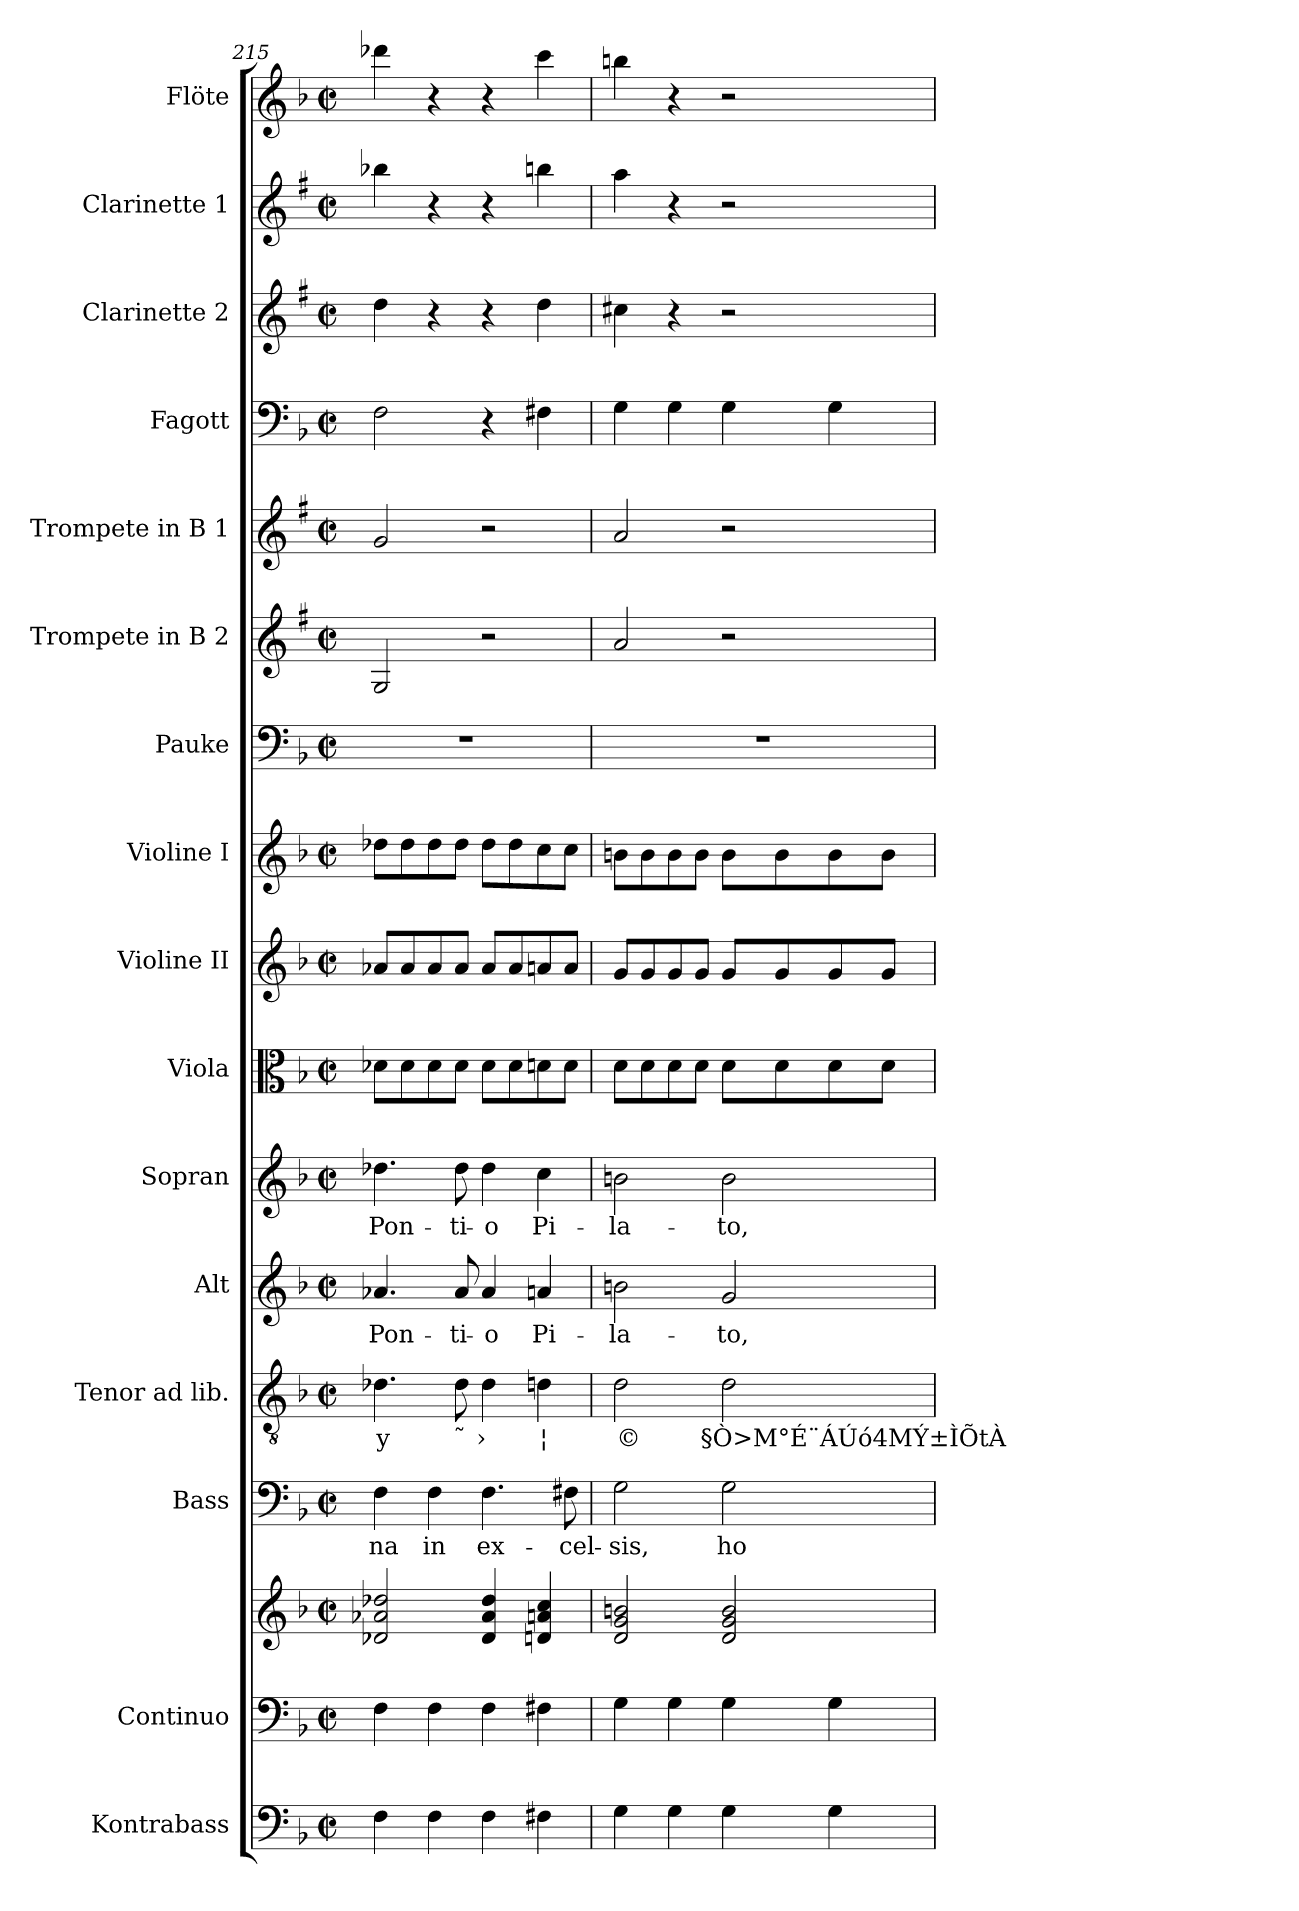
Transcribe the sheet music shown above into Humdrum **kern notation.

**kern	**kern	**kern	**kern	**text	**kern	**text	**kern	**text	**kern	**text	**kern	**kern	**kern	**kern	**kern	**kern	**kern	**kern	**kern	**kern
*part16	*part15	*part15	*part14	*part14	*part13	*part13	*part12	*part12	*part11	*part11	*part10	*part9	*part8	*part7	*part6	*part5	*part4	*part3	*part2	*part1
*staff17	*staff16	*staff15	*staff14	*staff14	*staff13	*staff13	*staff12	*staff12	*staff11	*staff11	*staff10	*staff9	*staff8	*staff7	*staff6	*staff5	*staff4	*staff3	*staff2	*staff1
*I"Kontrabass	*I"Continuo	*	*I"Bass	*	*I"Tenor ad lib.	*	*I"Alt	*	*I"Sopran	*	*I"Viola	*I"Violine II	*I"Violine I	*I"Pauke	*I"Trompete in B 2	*I"Trompete in B 1	*I"Fagott	*I"Clarinette 2	*I"Clarinette 1	*I"Flöte
*I'Kb.	*I'cont.	*	*I'B	*	*I'T	*	*I'A	*	*I'S	*	*I'Vla.	*I'Vl. II	*I'Vl. I	*I'Pk.	*	*	*I'Fg.	*I'Cl. 2	*I'Cl. 1	*I'Fl.
*clefF4	*clefF4	*clefG2	*clefF4	*	*clefGv2	*	*clefG2	*	*clefG2	*	*clefC3	*clefG2	*clefG2	*clefF4	*clefG2	*clefG2	*clefF4	*clefG2	*clefG2	*clefG2
*ITrd7c12	*	*	*	*	*	*	*	*	*	*	*	*	*	*	*ITrd1c2	*ITrd1c2	*	*ITrd1c2	*ITrd1c2	*
*k[b-]	*k[b-]	*k[b-]	*k[b-]	*	*k[b-]	*	*k[b-]	*	*k[b-]	*	*k[b-]	*k[b-]	*k[b-]	*k[b-]	*k[b-]	*k[b-]	*k[b-]	*k[b-]	*k[b-]	*k[b-]
*F:	*F:	*F:	*F:	*	*F:	*	*F:	*	*F:	*	*F:	*F:	*F:	*F:	*F:	*F:	*F:	*F:	*F:	*F:
*M2/2	*M2/2	*M2/2	*M2/2	*	*M2/2	*	*M2/2	*	*M2/2	*	*M2/2	*M2/2	*M2/2	*M2/2	*M2/2	*M2/2	*M2/2	*M2/2	*M2/2	*M2/2
*met(c|)	*met(c|)	*met(c|)	*met(c|)	*	*met(c|)	*	*met(c|)	*	*met(c|)	*	*met(c|)	*met(c|)	*met(c|)	*met(c|)	*met(c|)	*met(c|)	*met(c|)	*met(c|)	*met(c|)	*met(c|)
=215	=215	=215	=215	=215	=215	=215	=215	=215	=215	=215	=215	=215	=215	=215	=215	=215	=215	=215	=215	=215
!	!	!	!	!LO:LY:b	!	!LO:LY:b	!	!LO:LY:b	!	!LO:LY:b	!	!	!	!	!	!	!	!	!	!
4FF\	4F\	2d-X/ 2a-X/ 2dd-X/	4F\	-na	4.d-X\	y	4.a-X/	Pon-	4.dd-X\	Pon-	8d-X\L	8a-X/L	8dd-X\L	1r	2F/	2f/	2F\	4cc\	4aa-X\	4ddd-X\
.	.	.	.	.	.	.	.	.	.	.	8d-\	8a-/	8dd-\	.	.	.	.	.	.	.
!	!	!	!	!LO:LY:b	!	!	!	!	!	!	!	!	!	!	!	!	!	!	!	!
4FF\	4F\	.	4F\	in	.	.	.	.	.	.	8d-\	8a-/	8dd-\	.	.	.	.	4r	4r	4r
!	!	!	!	!	!	!LO:LY:b	!	!LO:LY:b	!	!LO:LY:b	!	!	!	!	!	!	!	!	!	!
.	.	.	.	.	8d-\	˜	8a-/	-ti-	8dd-\	-ti-	8d-\J	8a-/J	8dd-\J	.	.	.	.	.	.	.
!	!	!	!	!LO:LY:b	!	!LO:LY:b	!	!LO:LY:b	!	!LO:LY:b	!	!	!	!	!	!	!	!	!	!
4FF\	4F\	4d-/ 4a-/ 4dd-/	4.F\	ex-	4d-\	›	4a-/	-o	4dd-\	-o	8d-\L	8a-/L	8dd-\L	.	2r	2r	4r	4r	4r	4r
.	.	.	.	.	.	.	.	.	.	.	8d-\	8a-/	8dd-\	.	.	.	.	.	.	.
!	!	!	!	!	!	!LO:LY:b	!	!LO:LY:b	!	!LO:LY:b	!	!	!	!	!	!	!	!	!	!
4FF#X\	4F#X\	4dn/ 4an/ 4cc/	.	.	4dn\	¦	4an/	Pi-	4cc\	Pi-	8dn\	8an/	8cc\	.	.	.	4F#X\	4cc\	4aan\	4ccc\
!	!	!	!	!LO:LY:b	!	!	!	!	!	!	!	!	!	!	!	!	!	!	!	!
.	.	.	8F#X\	-cel-	.	.	.	.	.	.	8d\J	8a/J	8cc\J	.	.	.	.	.	.	.
=216	=216	=216	=216	=216	=216	=216	=216	=216	=216	=216	=216	=216	=216	=216	=216	=216	=216	=216	=216	=216
!	!	!	!	!LO:LY:b	!	!LO:LY:b	!	!LO:LY:b	!	!LO:LY:b	!	!	!	!	!	!	!	!	!	!
4GG\	4G\	2d/ 2g/ 2bn/	2G\	-sis,	2d\	©	2bn\	-la-	2bn\	-la-	8d\L	8g/L	8bn\L	1r	2g/	2g/	4G\	4bn\	4gg\	4bbn\
.	.	.	.	.	.	.	.	.	.	.	8d\	8g/	8b\	.	.	.	.	.	.	.
4GG\	4G\	.	.	.	.	.	.	.	.	.	8d\	8g/	8b\	.	.	.	4G\	4r	4r	4r
.	.	.	.	.	.	.	.	.	.	.	8d\J	8g/J	8b\J	.	.	.	.	.	.	.
!	!	!	!	!LO:LY:b	!	!LO:LY:b	!	!LO:LY:b	!	!LO:LY:b	!	!	!	!	!	!	!	!	!	!
4GG\	4G\	2d/ 2g/ 2b/	2G\	ho-	2d\	§Ò>M°É¨ÁÚó4MÝ±ÌÕtÀ	2g/	-to,	2b\	-to,	8d\L	8g/L	8b\L	.	2r	2r	4G\	2r	2r	2r
.	.	.	.	.	.	.	.	.	.	.	8d\	8g/	8b\	.	.	.	.	.	.	.
4GG\	4G\	.	.	.	.	.	.	.	.	.	8d\	8g/	8b\	.	.	.	4G\	.	.	.
.	.	.	.	.	.	.	.	.	.	.	8d\J	8g/J	8b\J	.	.	.	.	.	.	.
=	=	=	=	=	=	=	=	=	=	=	=	=	=	=	=	=	=	=	=	=
*-	*-	*-	*-	*-	*-	*-	*-	*-	*-	*-	*-	*-	*-	*-	*-	*-	*-	*-	*-	*-
